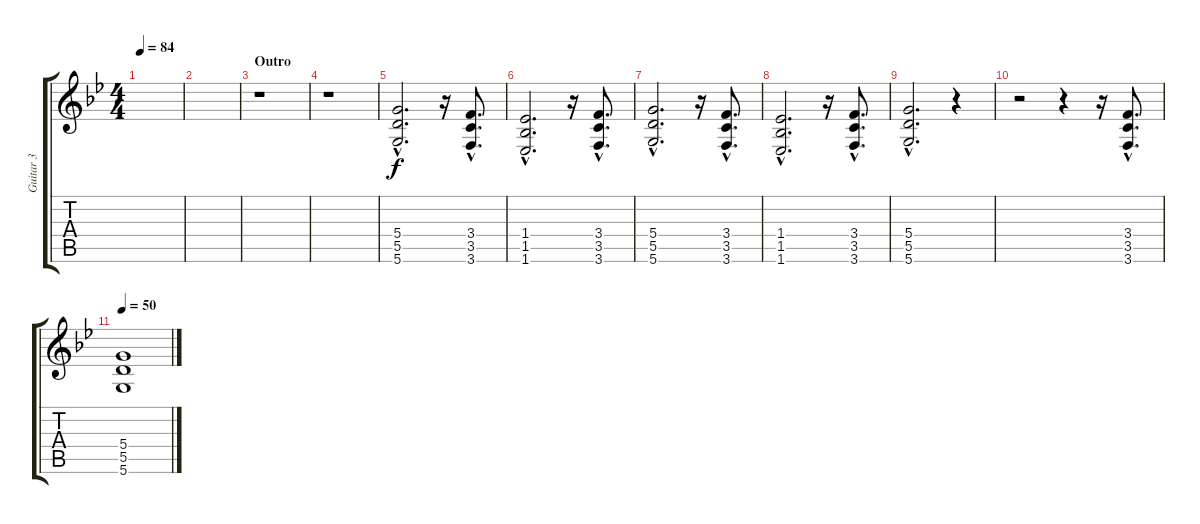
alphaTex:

\track ("Guitar 3" "Guitar 3") {instrument distortionguitar}
\staff {score tabs}
\tuning (E4 B3 G3 D3 A2 D2) {hide}
\ts (4 4)
\tempo 84
\clef g2
\ks bb
|
|
\section ("" "Outro")
r.1 |
r.1 |
(5.4{hac} 5.5{hac} 5.6{hac}).2{d volume 14} r.16 (3.4{hac} 3.5{hac} 3.6{hac}).8{d} |
(1.4{hac} 1.5{hac} 1.6{hac}).2{d} r.16 (3.4{hac} 3.5{hac} 3.6{hac}).8{d} |
(5.4{hac} 5.5{hac} 5.6{hac}).2{d} r.16 (3.4{hac} 3.5{hac} 3.6{hac}).8{d} |
(1.4{hac} 1.5{hac} 1.6{hac}).2{d} r.16 (3.4{hac} 3.5{hac} 3.6{hac}).8{d} |
(5.4{hac} 5.5{hac} 5.6{hac}).2{d} r.4 |
r.2 r.4 r.16 (3.4{hac} 3.5{hac} 3.6{hac}).8{d} |
\tempo 50
(5.4 5.5 5.6).1
